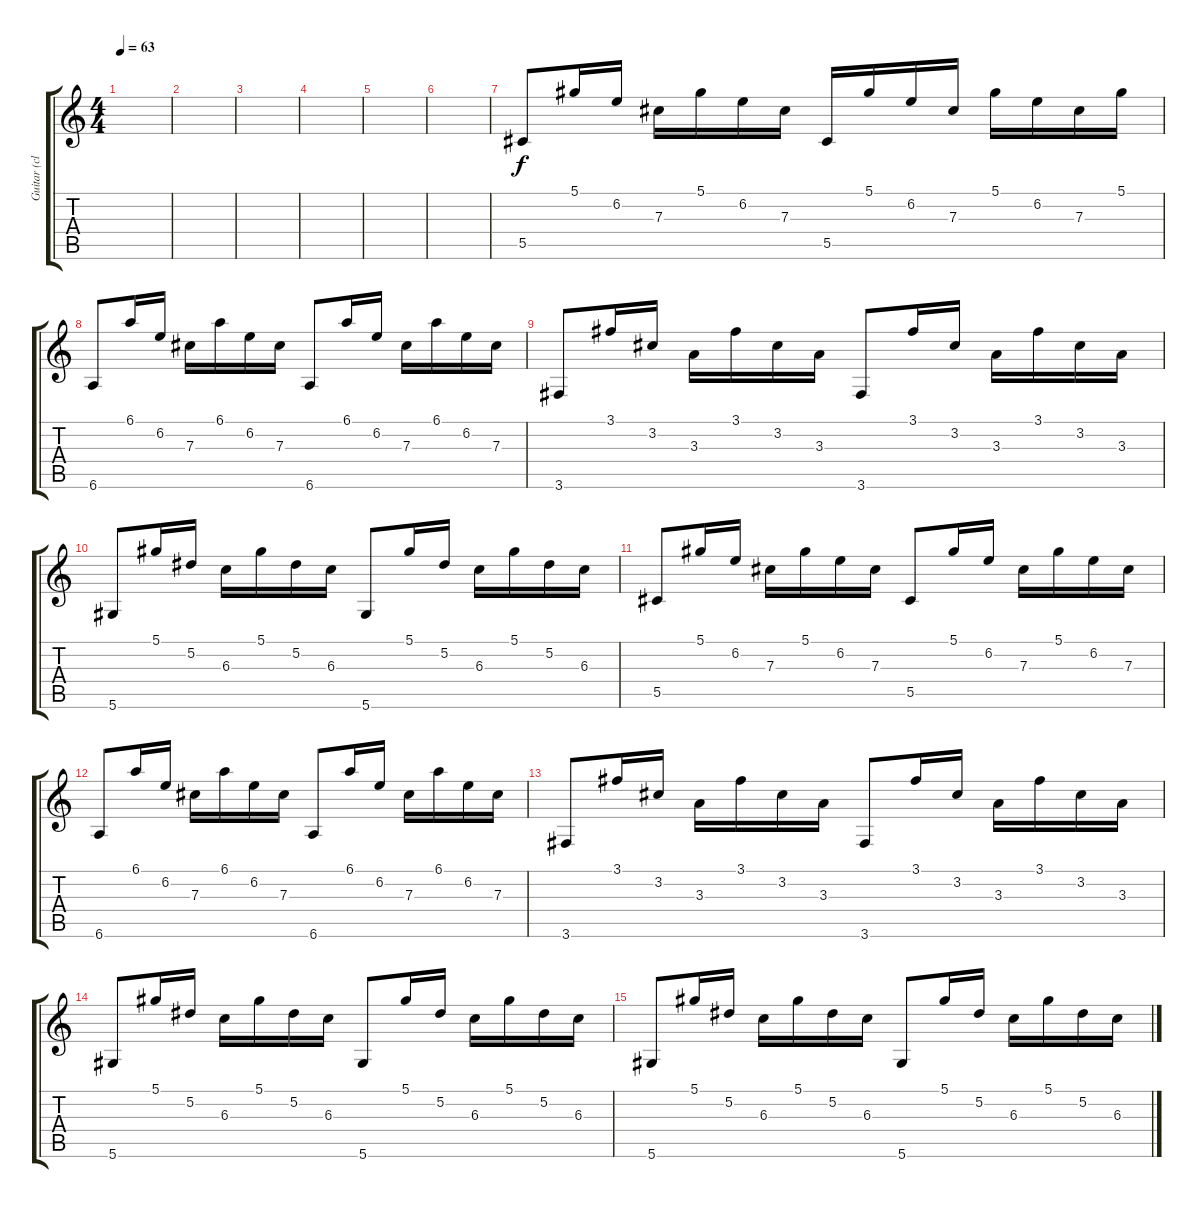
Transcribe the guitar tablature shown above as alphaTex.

\track ("Guitar (clean 2)" "Guitar (cl") {instrument electricguitarjazz}
\staff {score tabs}
\tuning (Eb4 Bb3 Gb3 Db3 Ab2 Eb2) {hide}
\ts (4 4)
\tempo 63
\clef g2
\ks c
|
|
|
|
|
|
5.5.8 5.1.16 6.2.16 7.3.16 5.1.16 6.2.16 7.3.16 5.5.16 5.1.16 6.2.16 7.3.16 5.1.16 6.2.16 7.3.16 5.1.16 |
6.6.8 6.1.16 6.2.16 7.3.16 6.1.16 6.2.16 7.3.16 6.6.8 6.1.16 6.2.16 7.3.16 6.1.16 6.2.16 7.3.16 |
3.6.8 3.1.16 3.2.16 3.3.16 3.1.16 3.2.16 3.3.16 3.6.8 3.1.16 3.2.16 3.3.16 3.1.16 3.2.16 3.3.16 |
5.6.8 5.1.16 5.2.16 6.3.16 5.1.16 5.2.16 6.3.16 5.6.8 5.1.16 5.2.16 6.3.16 5.1.16 5.2.16 6.3.16 |
5.5.8 5.1.16 6.2.16 7.3.16 5.1.16 6.2.16 7.3.16 5.5.8 5.1.16 6.2.16 7.3.16 5.1.16 6.2.16 7.3.16 |
6.6.8 6.1.16 6.2.16 7.3.16 6.1.16 6.2.16 7.3.16 6.6.8 6.1.16 6.2.16 7.3.16 6.1.16 6.2.16 7.3.16 |
3.6.8 3.1.16 3.2.16 3.3.16 3.1.16 3.2.16 3.3.16 3.6.8 3.1.16 3.2.16 3.3.16 3.1.16 3.2.16 3.3.16 |
5.6.8 5.1.16 5.2.16 6.3.16 5.1.16 5.2.16 6.3.16 5.6.8 5.1.16 5.2.16 6.3.16 5.1.16 5.2.16 6.3.16 |
5.6.8 5.1.16 5.2.16 6.3.16 5.1.16 5.2.16 6.3.16 5.6.8 5.1.16 5.2.16 6.3.16 5.1.16 5.2.16 6.3.16
